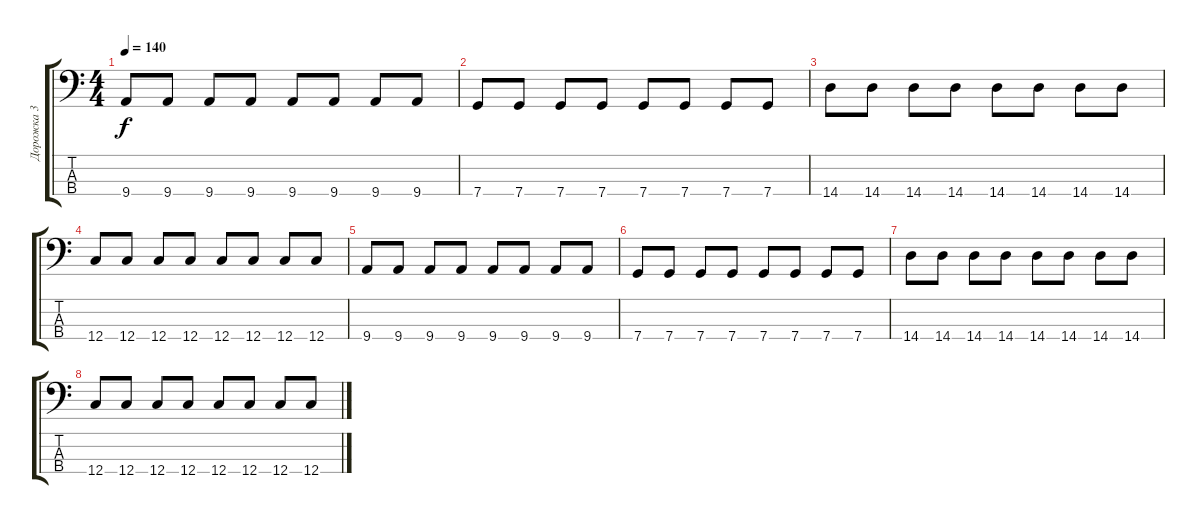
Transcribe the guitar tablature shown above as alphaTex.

\track ("Дорожка 3" "Дорожка 3") {instrument electricbassfinger}
\staff {score tabs}
\tuning (F2 C2 G1 C1) {hide}
\ts (4 4)
\tempo 140
\clef f4
\ks c
9.4.8{dy f} 9.4.8 9.4.8 9.4.8 9.4.8 9.4.8 9.4.8 9.4.8 |
7.4.8 7.4.8 7.4.8 7.4.8 7.4.8 7.4.8 7.4.8 7.4.8 |
14.4.8 14.4.8 14.4.8 14.4.8 14.4.8 14.4.8 14.4.8 14.4.8 |
12.4.8 12.4.8 12.4.8 12.4.8 12.4.8 12.4.8 12.4.8 12.4.8 |
9.4.8 9.4.8 9.4.8 9.4.8 9.4.8 9.4.8 9.4.8 9.4.8 |
7.4.8 7.4.8 7.4.8 7.4.8 7.4.8 7.4.8 7.4.8 7.4.8 |
14.4.8 14.4.8 14.4.8 14.4.8 14.4.8 14.4.8 14.4.8 14.4.8 |
12.4.8 12.4.8 12.4.8 12.4.8 12.4.8 12.4.8 12.4.8 12.4.8
